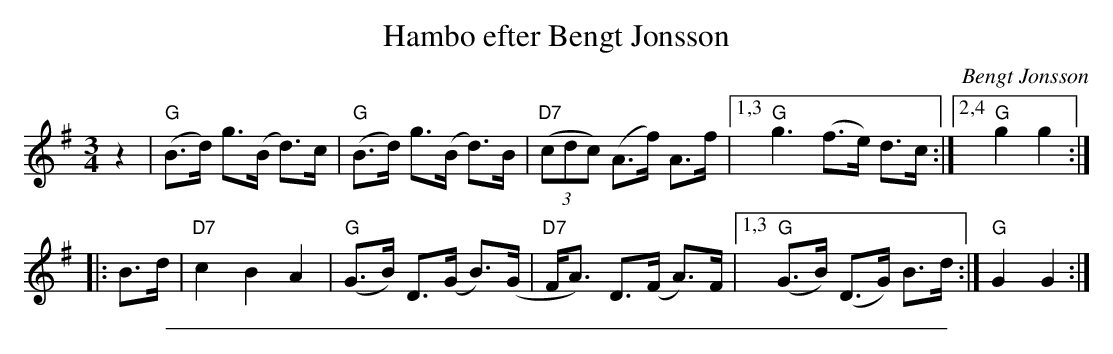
X:1
T: Hambo efter Bengt Jonsson
O: Bengt Jonsson
M: 3/4
L: 1/8
K: G
z2 \
| "G"(B>d) g>(B d)>c | "G"(B>d) g>(B d)>B \
| "D7"((3cdc) (A>f) A>f |1,3 "G"g3 (f>e) d>c :|2,4 "G"g2 g2 :|
|: B>d \
| "D7"c2 B2 A2 | "G"(G>B) D>(G B)>(G \
| "D7"F<A) D>(F A)>F |1,3 "G"(G>B) (D>G) B>d :| "G"G2 G2 :|
